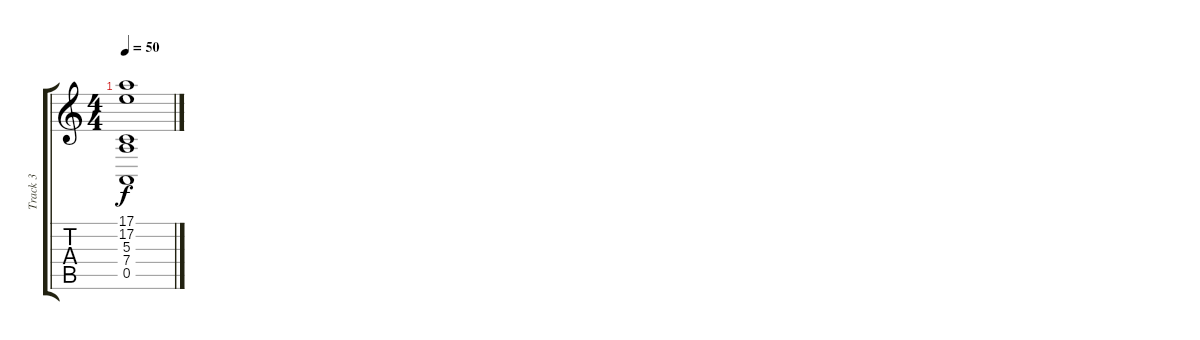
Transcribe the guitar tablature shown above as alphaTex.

\track ("Track 3" "Track 3") {instrument fx2soundtrack}
\staff {score tabs}
\tuning (E4 B3 G3 D3 A2 E2) {hide}
\ts (4 4)
\tempo 50
\clef g2
\ks c
(17.1{t} 17.2{t} 5.3{t} 7.4{t} 0.5{t}).1{dy f}
